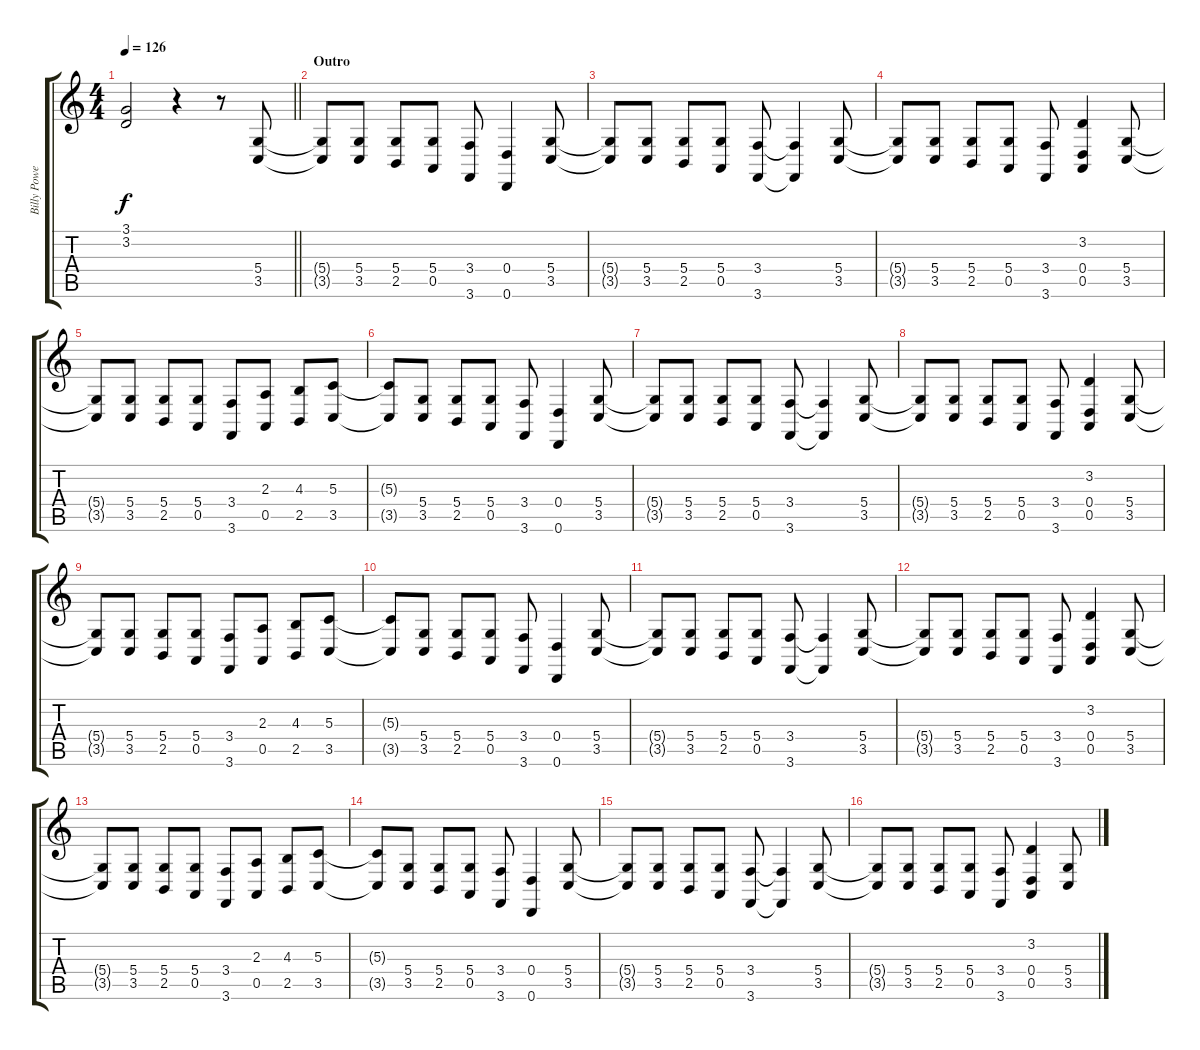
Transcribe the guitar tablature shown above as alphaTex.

\track ("Billy Powell - Piano" "Billy Powe") {instrument acousticgrandpiano}
\staff {score tabs}
\tuning (E4 B3 G3 D3 A2 D2) {hide}
\ts (4 4)
\tempo 126
\clef g2
\barLineRight lightlight
\ks c
(3.1{t} 3.2{t}).2{dy f} r.4 r.8 (5.4 3.5).8{volume 10 balance 0 instrument acousticgrandpiano} |
\section ("" "Outro")
(5.4{t} 3.5{t}).8 (5.4 3.5).8 (5.4 2.5).8 (5.4 0.5).8 (3.4 3.6).8 (0.4 0.6).4 (5.4 3.5).8 |
(5.4{t} 3.5{t}).8 (5.4 3.5).8 (5.4 2.5).8 (5.4 0.5).8 (3.4 3.6).8 (3.4{t} 3.6{t}).4 (5.4 3.5).8 |
(5.4{t} 3.5{t}).8 (5.4 3.5).8 (5.4 2.5).8 (5.4 0.5).8 (3.4 3.6).8 (3.2 0.4 0.5).4 (5.4 3.5).8 |
(5.4{t} 3.5{t}).8 (5.4 3.5).8 (5.4 2.5).8 (5.4 0.5).8 (3.4 3.6).8 (2.3 0.5).8 (4.3 2.5).8 (5.3 3.5).8 |
(5.3{t} 3.5{t}).8 (5.4 3.5).8 (5.4 2.5).8 (5.4 0.5).8 (3.4 3.6).8 (0.4 0.6).4 (5.4 3.5).8 |
(5.4{t} 3.5{t}).8 (5.4 3.5).8 (5.4 2.5).8 (5.4 0.5).8 (3.4 3.6).8 (3.4{t} 3.6{t}).4 (5.4 3.5).8 |
(5.4{t} 3.5{t}).8 (5.4 3.5).8 (5.4 2.5).8 (5.4 0.5).8 (3.4 3.6).8 (3.2 0.4 0.5).4 (5.4 3.5).8 |
(5.4{t} 3.5{t}).8 (5.4 3.5).8 (5.4 2.5).8 (5.4 0.5).8 (3.4 3.6).8 (2.3 0.5).8 (4.3 2.5).8 (5.3 3.5).8 |
(5.3{t} 3.5{t}).8 (5.4 3.5).8 (5.4 2.5).8 (5.4 0.5).8 (3.4 3.6).8 (0.4 0.6).4 (5.4 3.5).8 |
(5.4{t} 3.5{t}).8 (5.4 3.5).8 (5.4 2.5).8 (5.4 0.5).8 (3.4 3.6).8 (3.4{t} 3.6{t}).4 (5.4 3.5).8 |
(5.4{t} 3.5{t}).8 (5.4 3.5).8 (5.4 2.5).8 (5.4 0.5).8 (3.4 3.6).8 (3.2 0.4 0.5).4 (5.4 3.5).8 |
(5.4{t} 3.5{t}).8 (5.4 3.5).8 (5.4 2.5).8 (5.4 0.5).8 (3.4 3.6).8 (2.3 0.5).8 (4.3 2.5).8 (5.3 3.5).8 |
(5.3{t} 3.5{t}).8 (5.4 3.5).8 (5.4 2.5).8 (5.4 0.5).8 (3.4 3.6).8 (0.4 0.6).4 (5.4 3.5).8 |
(5.4{t} 3.5{t}).8 (5.4 3.5).8 (5.4 2.5).8 (5.4 0.5).8 (3.4 3.6).8 (3.4{t} 3.6{t}).4 (5.4 3.5).8 |
(5.4{t} 3.5{t}).8 (5.4 3.5).8 (5.4 2.5).8 (5.4 0.5).8 (3.4 3.6).8 (3.2 0.4 0.5).4 (5.4 3.5).8
